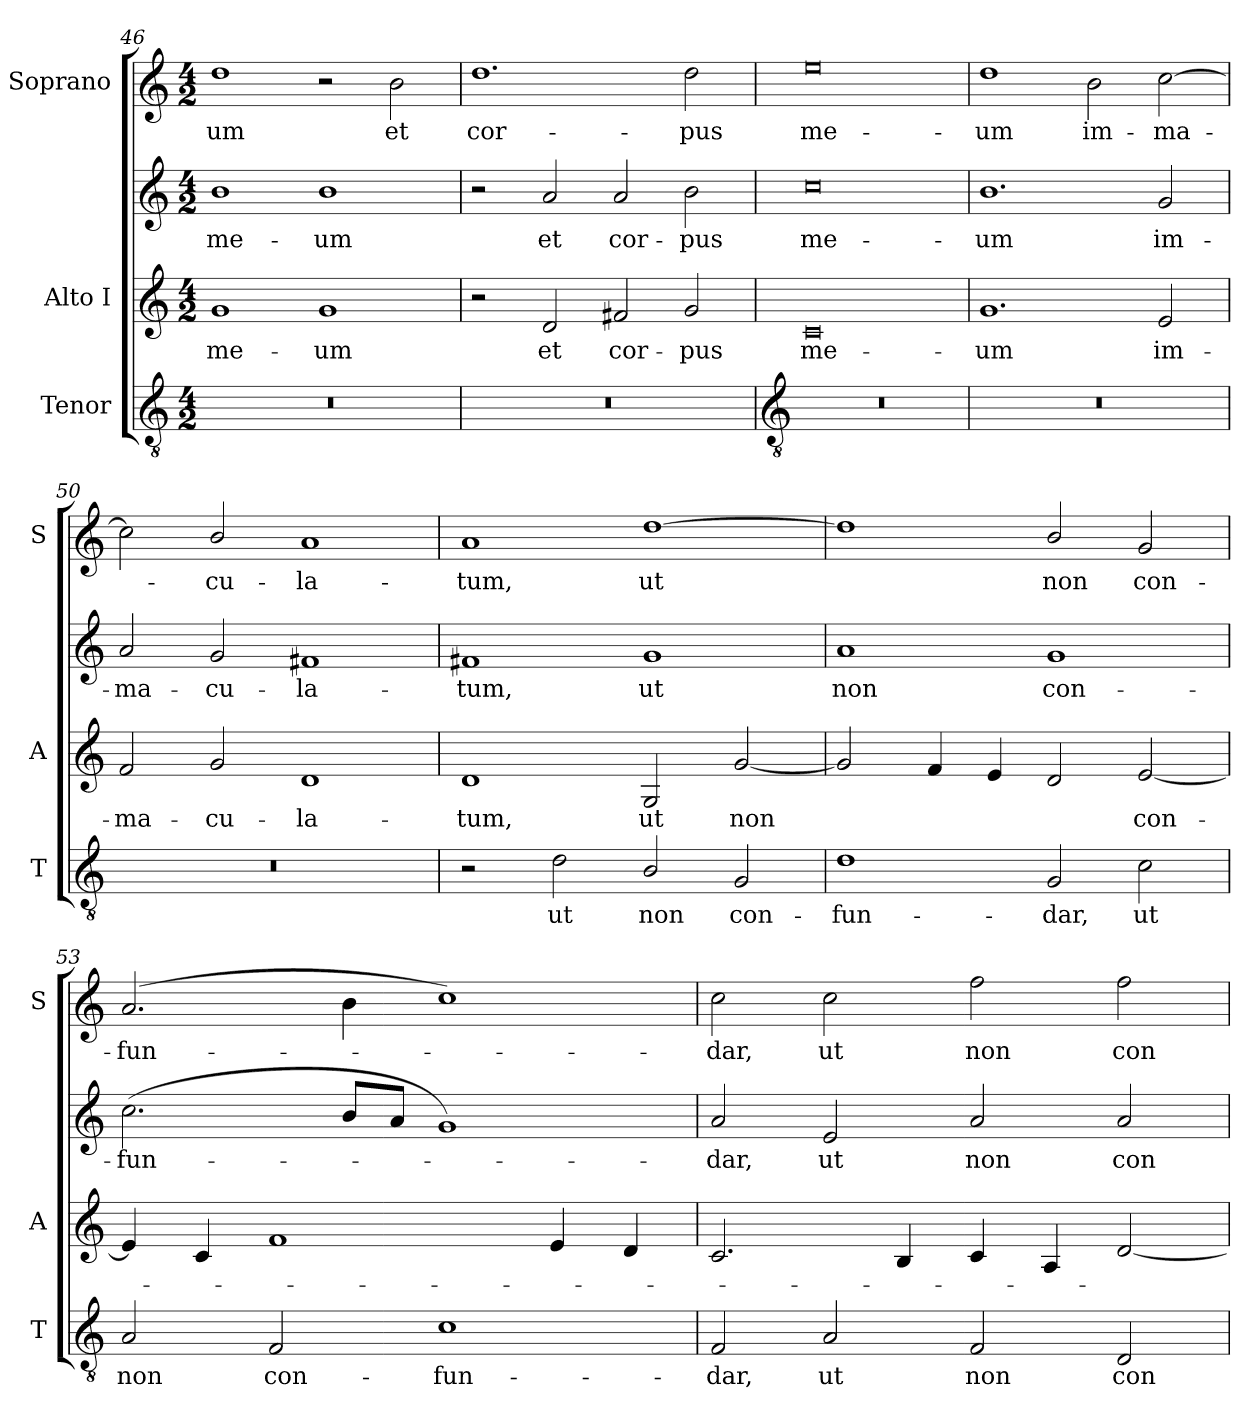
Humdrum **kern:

**kern	**text	**kern	**text	**kern	**text	**kern	**text
*part3	*part3	*part2	*part2	*part2	*part2	*part1	*part1
*staff4	*staff4	*staff3	*staff3	*staff2	*staff2	*staff1	*staff1
*I"Tenor	*	*I"Alto I	*	*	*	*I"Soprano	*
*I'T	*	*I'A	*	*	*	*I'S	*
*clefGv2	*	*clefG2	*	*clefG2	*	*clefG2	*
*k[]	*	*k[]	*	*k[]	*	*k[]	*
*C:	*	*C:	*	*C:	*	*C:	*
*M4/2	*	*M4/2	*	*M4/2	*	*M4/2	*
=46	=46	=46	=46	=46	=46	=46	=46
!	!	!	!LO:LY:b	!	!LO:LY:b	!	!LO:LY:b
0r	.	1g	me-	1b	me-	1dd	-um
!	!	!	!LO:LY:b	!	!LO:LY:b	!	!
.	.	1g	-um	1b	-um	2r	.
!	!	!	!	!	!	!	!LO:LY:b
.	.	.	.	.	.	2b	et
=47	=47	=47	=47	=47	=47	=47	=47
!	!	!	!	!	!	!	!LO:LY:b
0r	.	2r	.	2r	.	1.dd	cor-
!	!	!	!LO:LY:b	!	!LO:LY:b	!	!
.	.	2d	et	2a	et	.	.
!	!	!	!LO:LY:b	!	!LO:LY:b	!	!
.	.	2f#X	cor-	2a	cor-	.	.
!	!	!	!LO:LY:b	!	!LO:LY:b	!	!LO:LY:b
.	.	2g	-pus	2b	-pus	2dd	-pus
!!LO:LB:g=z
=48	=48	=48	=48	=48	=48	=48	=48
*clefGv2	*	*	*	*	*	*	*
!	!	!	!LO:LY:b	!	!LO:LY:b	!	!LO:LY:b
0r	.	0c	-me-	0cc	me-	0ee	me-
=49	=49	=49	=49	=49	=49	=49	=49
!	!	!	!LO:LY:b	!	!LO:LY:b	!	!LO:LY:b
0r	.	1.g	-um	1.b	-um	1dd	-um
!	!	!	!	!	!	!	!LO:LY:b
.	.	.	.	.	.	2b	im-
!	!	!	!LO:LY:b	!	!LO:LY:b	!	!LO:LY:b
.	.	2e	im-	2g	im-	[2cc	-ma-
=50	=50	=50	=50	=50	=50	=50	=50
!	!	!	!LO:LY:b	!	!LO:LY:b	!	!
0r	.	2f	-ma-	2a	-ma-	2cc]	.
!	!	!	!LO:LY:b	!	!LO:LY:b	!	!LO:LY:b
.	.	2g	-cu-	2g	-cu-	2b/	cu-
!	!	!	!LO:LY:b	!	!LO:LY:b	!	!LO:LY:b
.	.	1d	-la-	1f#X	-la-	1a	-la-
=51	=51	=51	=51	=51	=51	=51	=51
!	!	!	!LO:LY:b	!	!LO:LY:b	!	!LO:LY:b
2r	.	1d	tum,	1f#X	-tum,	1a	-tum,
!	!LO:LY:b	!	!	!	!	!	!
2d	ut	.	.	.	.	.	.
!	!LO:LY:b	!	!LO:LY:b	!	!LO:LY:b	!	!LO:LY:b
2B/	non	2G	ut	1g	ut	[1dd	ut
!	!LO:LY:b	!	!LO:LY:b	!	!	!	!
2G	con-	[2g	non	.	.	.	.
=52	=52	=52	=52	=52	=52	=52	=52
!	!LO:LY:b	!	!	!	!LO:LY:b	!	!
1d	-fun-	2g]	.	1a	non	1dd]	.
.	.	4f	.	.	.	.	.
.	.	4e	.	.	.	.	.
!	!LO:LY:b	!	!	!	!LO:LY:b	!	!LO:LY:b
2G	-dar,	2d	.	1g	con-	2b/	non
!	!LO:LY:b	!	!LO:LY:b	!	!	!	!LO:LY:b
2c	ut	[2e	-con-	.	.	2g	con-
=53	=53	=53	=53	=53	=53	=53	=53
!	!LO:LY:b	!	!	!	!LO:LY:b	!	!LO:LY:b
2A	non	4e]	.	(<2.cc	fun-	(>2.a	-fun-
.	.	4c	.	.	.	.	.
!	!LO:LY:b	!	!	!	!	!	!
2F	con-	1f	.	.	.	.	.
.	.	.	.	8bL	.	4b	.
.	.	.	.	8aJ	.	.	.
!	!LO:LY:b	!	!	!	!	!	!
1c	-fun-	.	.	1g)	.	1cc)	.
.	.	4e	.	.	.	.	.
.	.	4d	.	.	.	.	.
=54	=54	=54	=54	=54	=54	=54	=54
!	!LO:LY:b	!	!	!	!LO:LY:b	!	!LO:LY:b
2F	-dar,	2.c	.	2a	dar,	2cc	dar,
!	!LO:LY:b	!	!	!	!LO:LY:b	!	!LO:LY:b
2A	ut	.	.	2e	ut	2cc	ut
.	.	4B	.	.	.	.	.
!	!LO:LY:b	!	!	!	!LO:LY:b	!	!LO:LY:b
2F	non	4c	.	2a	non	2ff	non
.	.	4A	.	.	.	.	.
!	!LO:LY:b	!	!	!	!LO:LY:b	!	!LO:LY:b
2D	con-	[2d	.	2a	con-	2ff	con-
=	=	=	=	=	=	=	=
*-	*-	*-	*-	*-	*-	*-	*-
